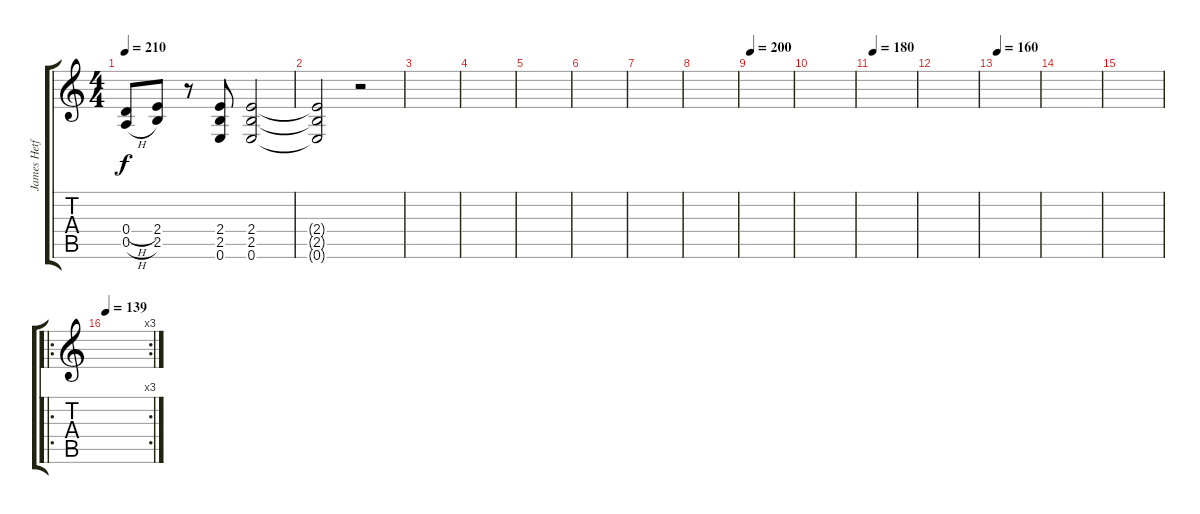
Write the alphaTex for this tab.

\track ("James Hetfield" "James Hetf") {instrument electricguitarclean}
\staff {score tabs}
\tuning (E4 B3 G3 D3 A2 E2) {hide}
\ts (4 4)
\tempo 210
\clef g2
\ks c
(0.4{h} 0.5{h}).8{dy f} (2.4 2.5).8 r.8 (2.4 2.5 0.6).8 (2.4 2.5 0.6).2 |
(2.4{t} 2.5{t} 0.6{t}).2 r.2 |
|
|
|
|
|
|
\tempo 200
|
|
\tempo 180
|
|
\tempo 160
|
|
|
\ro
\rc 3
\tempo 139
